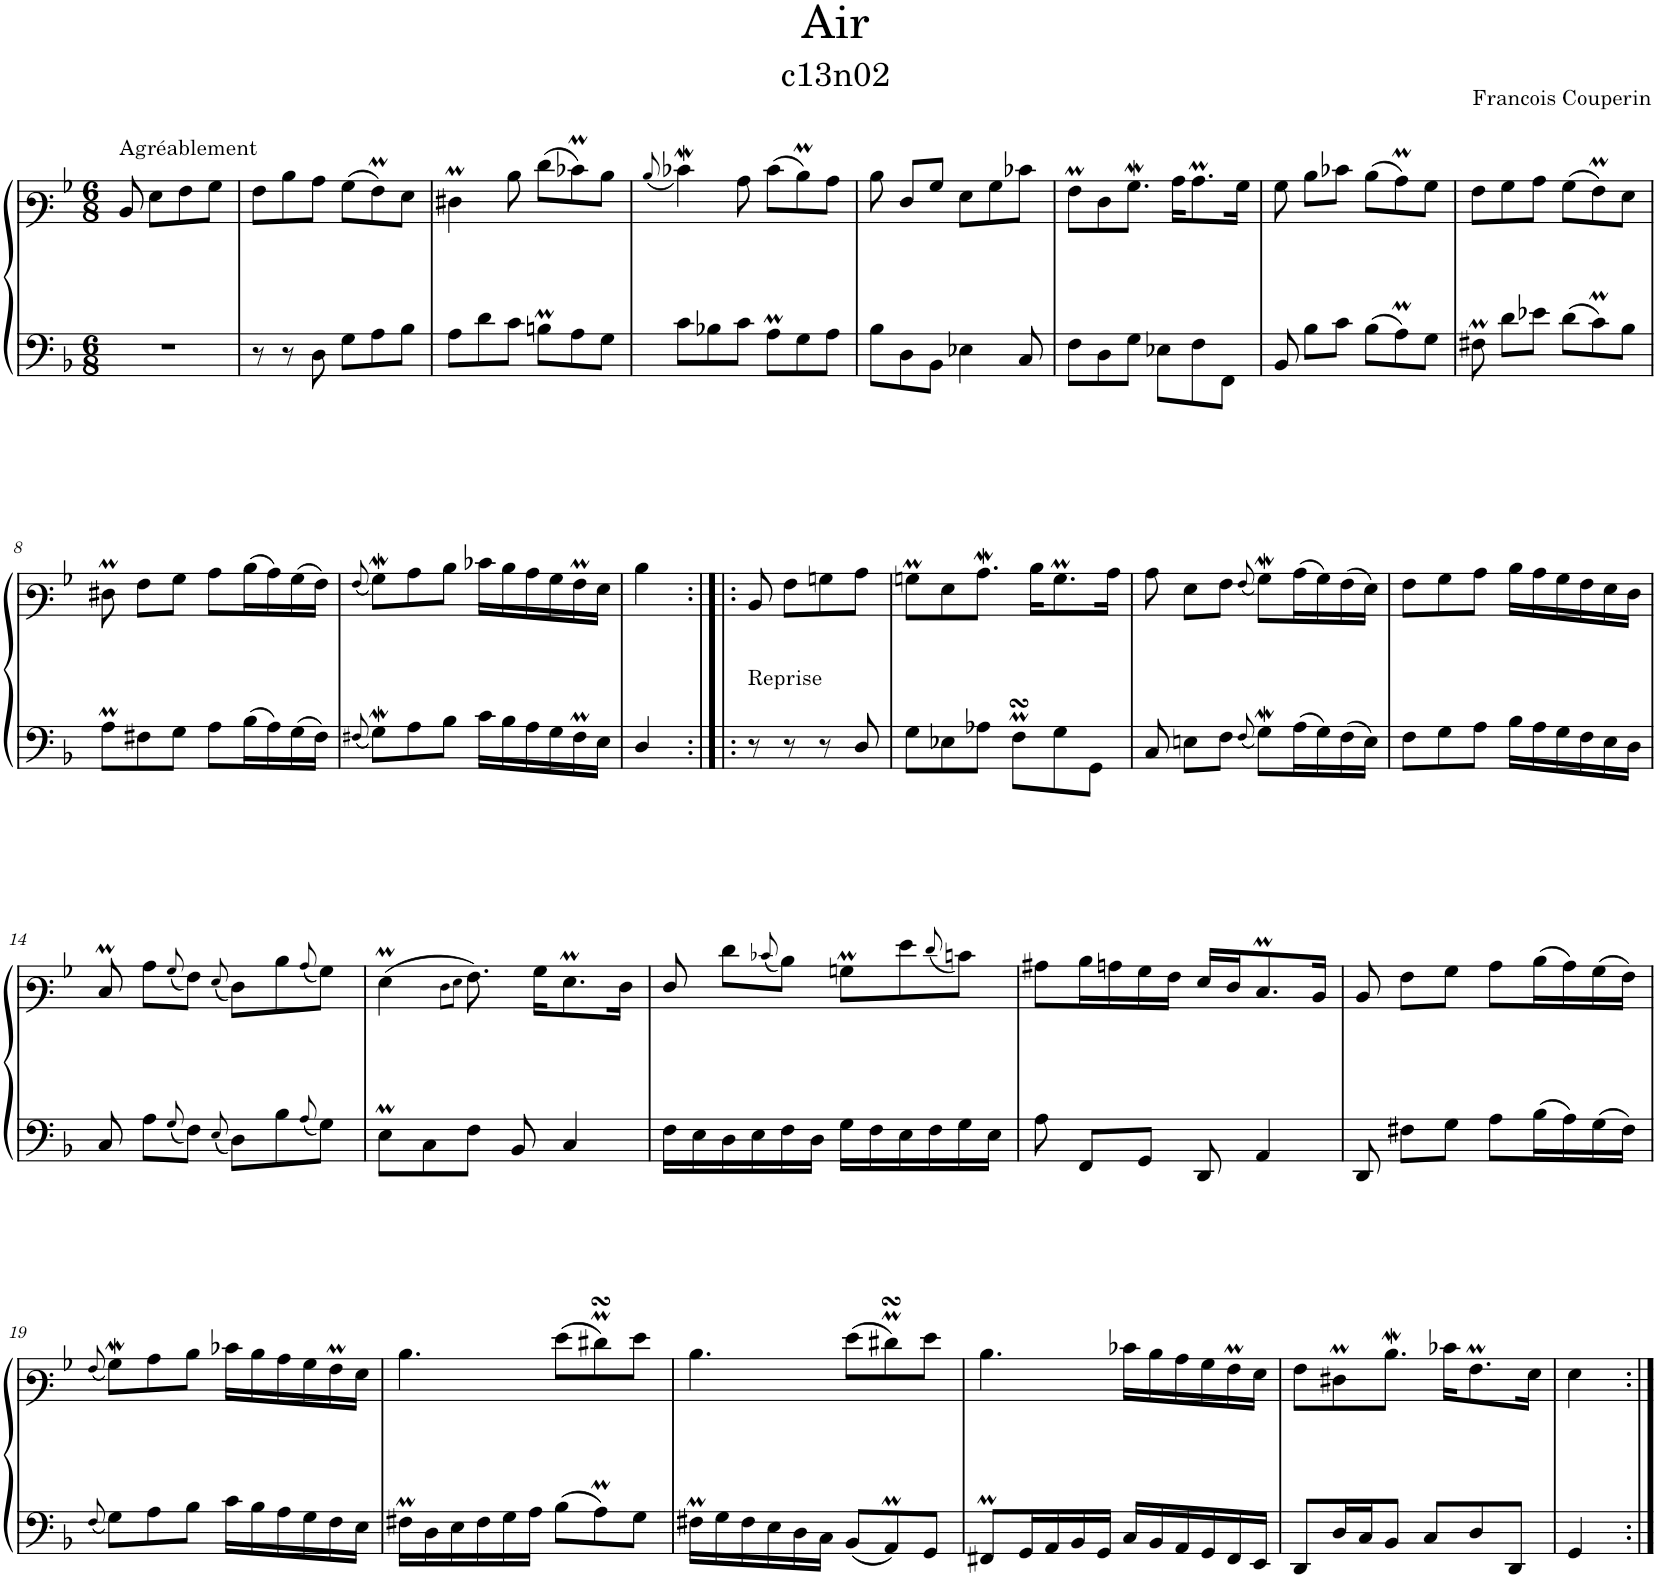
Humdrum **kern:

**kern	**kern
*part1	*part1
*staff2	*staff1
*I"Piano	*
*I'Pno.	*
*clefF4	*clefF3
*k[b-]	*k[b-]
*M6/8	*M6/8
=	=
!	!LO:TX:a:t=Agréablement
2.r	8D/
.	8G\L
.	8A\
.	8B-\J
.	4ryy
=1	=1
8r	8A\L
8r	8d\
8D\	8c\J
8G\L	(8B-\L
8A\	8Am\)
8B-\J	8G\J
=2	=2
8A\L	4F#Xm\
8d\	.
8c\J	8d\
8Bnm\L	(8f\L
8A\	8e-XM\)
8G\J	8d\J
=3	=3
.	(8qd/
8c\L	4e-Xw\)
8B-X\	.
8c\J	8c\
8Am\L	(8e-\L
8G\	8dM\)
8A\J	8c\J
=4	=4
8B-\L	8d\
8D\	8F/L
8BB-\J	8B-/J
4E-X\	8G\L
.	8B-\
8C/	8e-X\J
=5	=5
8F\L	8Am\L
8D\	8F\
8G\J	8.B-w\J
8E-X\L	.
.	16c\KL
8F\	8.cM\
8FF\J	.
.	16B-\Jk
=6	=6
8BB-/	8B-\
8B-\L	8d\L
8c\J	8e-X\J
8B-\L	(8d\L
8Am\	8cM\)
8G\J	8B-\J
=7	=7
8F#Xm\	8A\L
8d\L	8B-\
8e-X\J	8c\J
8d\L	(8B-\L
8cM\	8Am\)
8B-\J	8G\J
!!LO:LB:g=z
=8	=8
8Am\L	8F#Xm\
8F#X\	8A\L
8G\J	8B-\J
8A\L	8c\L
16B-\L	(16d\L
16A\	16c\)
16G\	(16B-\
16F#\JJ	16A\JJ)
=9	=9
8qF#X/	(8qA/
8GW\L	8B-w\L)
8A\	8c\
8B-\J	8d\J
16c\LL	16e-X\LL
16B-\	16d\
16A\	16c\
16G\	16B-\
16F#m\	16Am\
16E\JJ	16G\JJ
=10	=10
4D/	4d\
=10X1:|!|:	=10X1:|!|:
!LO:TX:a:t=Reprise	!
8r	8D/
8r	8A\L
8r	8Bn\
8D/	8c\J
=11	=11
8G\L	8Bnm\L
8E-X\	8G\
8A-X\J	8.cW\J
8FsSSsM\L	.
.	16d\KL
8G\	8.Bm\
8GG\J	.
.	16c\Jk
=12	=12
8C/	8c\
8En\L	8G\L
8F\J	8A\J
8qF/	(8qA/
8GW\L	8B-w\L)
16A\L	(16c\L
16G\	16B-\)
16F\	(16A\
16E\JJ	16G\JJ)
=13	=13
8F\L	8A\L
8G\	8B-\
8A\J	8c\J
16B-\LL	16d\LL
16A\	16c\
16G\	16B-\
16F\	16A\
16E\	16G\
16D\JJ	16F\JJ
!!LO:LB:g=z
=14	=14
8C/	8Em/
8A\L	8c\L
8qG/	(8qB-/
8F\J	8A\J)
8qE/	(8qG/
8D\L	8F\L)
8B-\	8d\
8qA/	(8qc/
8G\J	8B-\J)
=15	=15
8Em\L	(4GM\
8C\	.
.	8qF\L
.	8qG\J
8F\J	8.A\)
8BB-/	.
.	16B-\KL
4C/	8.GM\
.	16F\Jk
=16	=16
16F\LL	8F/
16E\	.
16D\	8f\L
16E\	.
.	(8qe-X/
16F\	8d\J)
16D\JJ	.
16G\LL	8Bnm\L
16F\	.
16E\	8g\
16F\	.
.	(8qf/
16G\	8en\J)
16E\JJ	.
=17	=17
8A\	8c#X\L
8FF/L	16d\L
.	16cn\
8GG/J	16B-\
.	16A\JJ
8DD/	16G/LL
.	16F/J
4AA/	8.Em/
.	16D/Jk
=18	=18
8DD/	8D/
8F#X\L	8A\L
8G\J	8B-\J
8A\L	8c\L
16B-\L	(16d\L
16A\	16c\)
16G\	(16B-\
16F#\JJ	16A\JJ)
!!LO:LB:g=z
=19	=19
8qF/	(8qA/
8G\L	8B-w\L)
8A\	8c\
8B-\J	8d\J
16c\LL	16e-X\LL
16B-\	16d\
16A\	16c\
16G\	16B-\
16F\	16Am\
16E\JJ	16G\JJ
=20	=20
16F#Xm\LL	4.d\
16D\	.
16E\	.
16F#\	.
16G\	.
16A\JJ	.
8B-\L	(8g\L
8Am\	8f#XmsSsS\)
8G\J	8g\J
=21	=21
16F#Xm\LL	4.d\
16G\	.
16F#\	.
16E\	.
16D\	.
16C\JJ	.
8BB-/L	(8g\L
8AAm/	8f#XmsSsS\)
8GG/J	8g\J
=22	=22
8FF#Xm/L	4.d\
16GG/L	.
16AA/	.
16BB-/	.
16GG/JJ	.
16C/LL	16e-X\LL
16BB-/	16d\
16AA/	16c\
16GG/	16B-\
16FF#/	16Am\
16EE/JJ	16G\JJ
=23	=23
8DD/L	8A\L
16D/L	8F#Xm\
16C/J	.
8BB-/J	8.dW\J
8C/L	.
.	16e-X\KL
8D/	8.Am\
8DD/J	.
.	16G\Jk
=24	=24
4GG/	4G\
=:|!	=:|!
*-	*-
